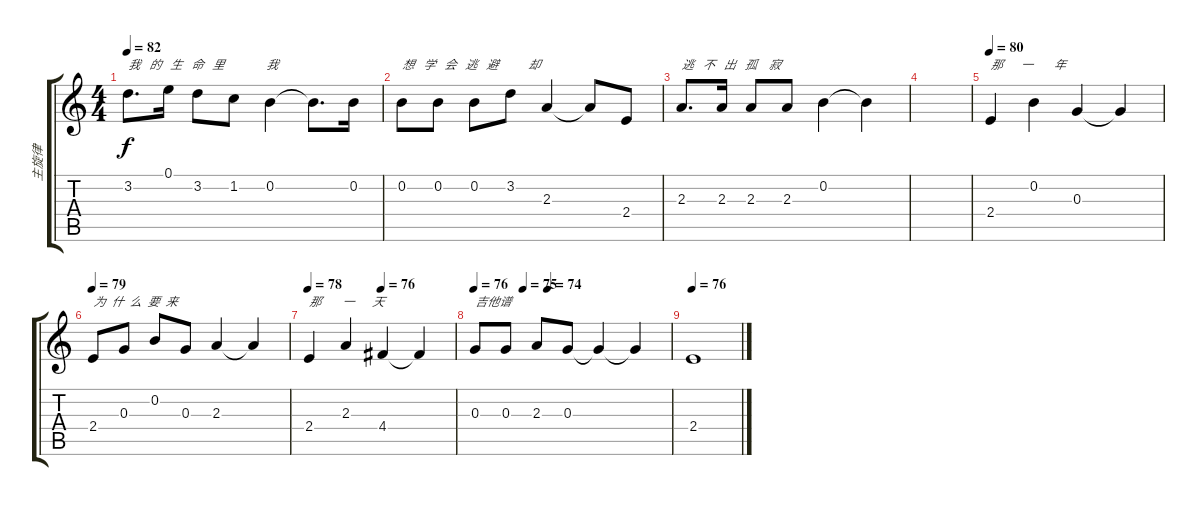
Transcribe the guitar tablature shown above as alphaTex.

\track ("主旋律" "主旋律") {instrument acousticguitarnylon}
\staff {score tabs}
\tuning (E4 B3 G3 D3 A2 E2) {hide}
\ts (4 4)
\tempo 82
\clef g2
\ks c
3.2.8{d txt "我   的   生   命   里              我" dy f} 0.1.16 3.2.8 1.2.8 0.2.4 0.2{t}.8{d} 0.2.16 |
0.2.8{txt "想   学   会   逃   避          却"} 0.2.8 0.2.8 3.2.8 2.3.4 2.3{t}.8 2.4.8 |
2.3.8{d txt "逃   不   出   孤    寂"} 2.3.16 2.3.8 2.3.8 0.2.4 0.2{t}.4 |
|
\tempo 80
2.4.4{txt "那      一       年"} 0.2.4 0.3.4 0.3{t}.4 |
\tempo 79
2.4.8{txt "为  什  么  要  来"} 0.3.8 0.2.8 0.3.8 2.3.4 2.3{t}.4 |
\tempo 78
\tempo (76 0.5)
2.4.4{txt "那       一      天"} 2.3.4 4.4.4 4.4{t}.4 |
\tempo 76
\tempo (75 0.25)
\tempo (74 0.375)
0.3.8{txt "吉他谱"} 0.3.8 2.3.8 0.3.8 0.3{t}.4 0.3{t}.4 |
\tempo 76
2.4.1
